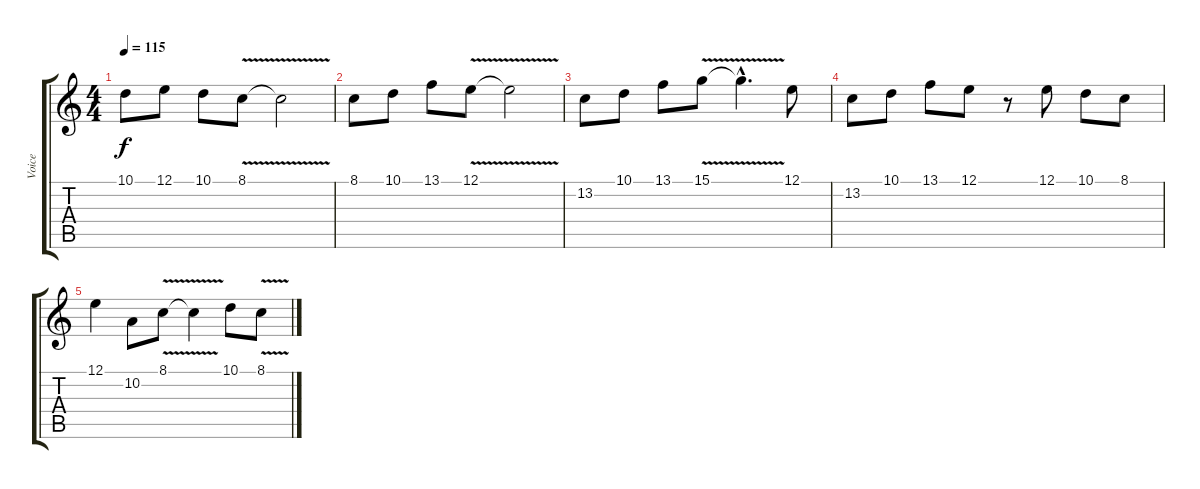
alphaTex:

\track ("Voice" "Voice") {instrument choiraahs}
\staff {score tabs}
\tuning (E4 B3 G3 D3 A2 E2) {hide}
\ts (4 4)
\tempo 115
\clef g2
\ks c
10.1.8{dy f} 12.1.8 10.1.8 8.1{v}.8 8.1{t}.2 |
8.1.8 10.1.8 13.1.8 12.1{v}.8 12.1{t}.2 |
13.2.8 10.1.8 13.1.8 15.1{v}.8 15.1{hac t}.4{d} 12.1.8 |
13.2.8{volume 13 instrument synthvoice} 10.1.8{volume 11 instrument synthvoice} 13.1.8{volume 10 instrument synthvoice} 12.1.8{volume 8 instrument synthvoice} r.8 12.1.8{volume 8 instrument synthvoice} 10.1.8{volume 7 instrument synthvoice} 8.1.8{volume 6 instrument synthvoice} |
12.1.4{volume 5 instrument synthvoice} 10.2.8{volume 4 instrument synthvoice} 8.1{v}.8{volume 4 instrument synthvoice} 8.1{t}.4 10.1.8{volume 2 instrument synthvoice} 8.1{v}.8{volume 2 instrument synthvoice}
